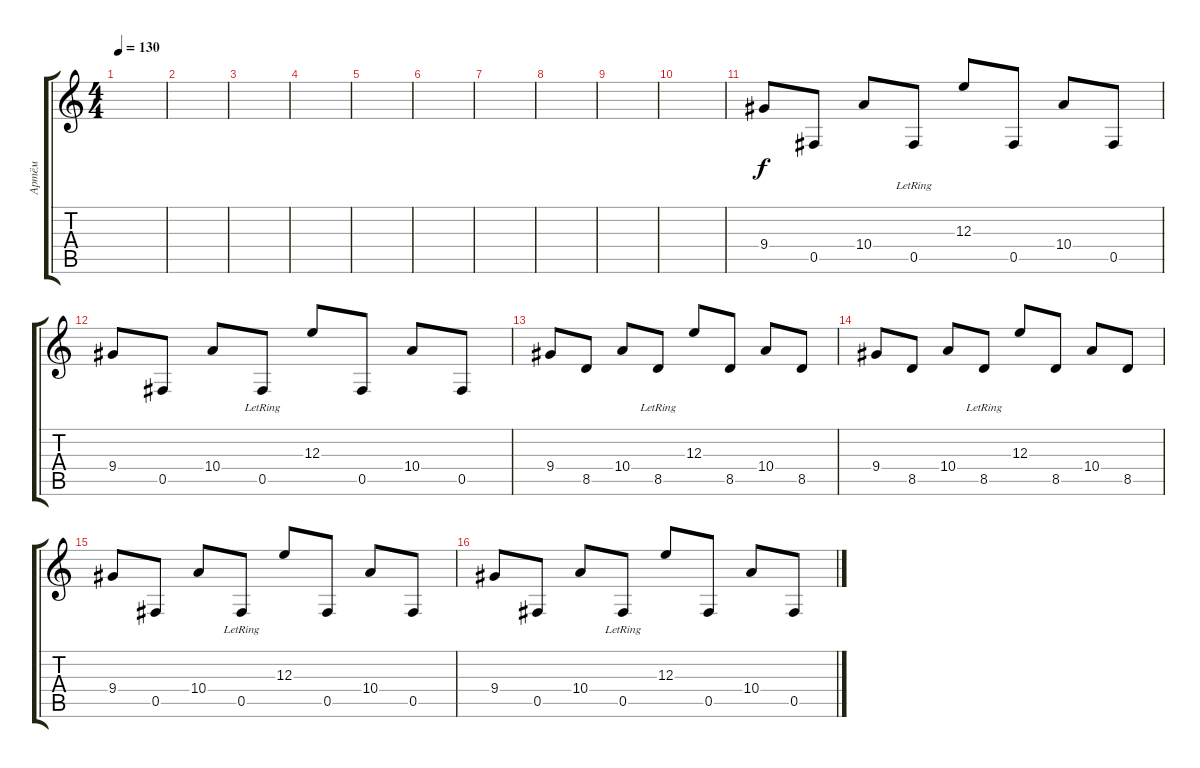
\track ("Артём" "Артём") {instrument distortionguitar}
\staff {score tabs}
\tuning (Db4 Ab3 E3 B2 Gb2 B1) {hide}
\ts (4 4)
\tempo 130
\clef g2
\ks c
|
|
|
|
|
|
|
|
|
|
9.4.8 0.5.8 10.4.8 0.5{lr}.8 12.3.8 0.5.8 10.4.8 0.5.8 |
9.4.8 0.5.8 10.4.8 0.5{lr}.8 12.3.8 0.5.8 10.4.8 0.5.8 |
9.4.8 8.5.8 10.4.8 8.5{lr}.8 12.3.8 8.5.8 10.4.8 8.5.8 |
9.4.8 8.5.8 10.4.8 8.5{lr}.8 12.3.8 8.5.8 10.4.8 8.5.8 |
9.4.8 0.5.8 10.4.8 0.5{lr}.8 12.3.8 0.5.8 10.4.8 0.5.8 |
9.4.8 0.5.8 10.4.8 0.5{lr}.8 12.3.8 0.5.8 10.4.8 0.5.8
